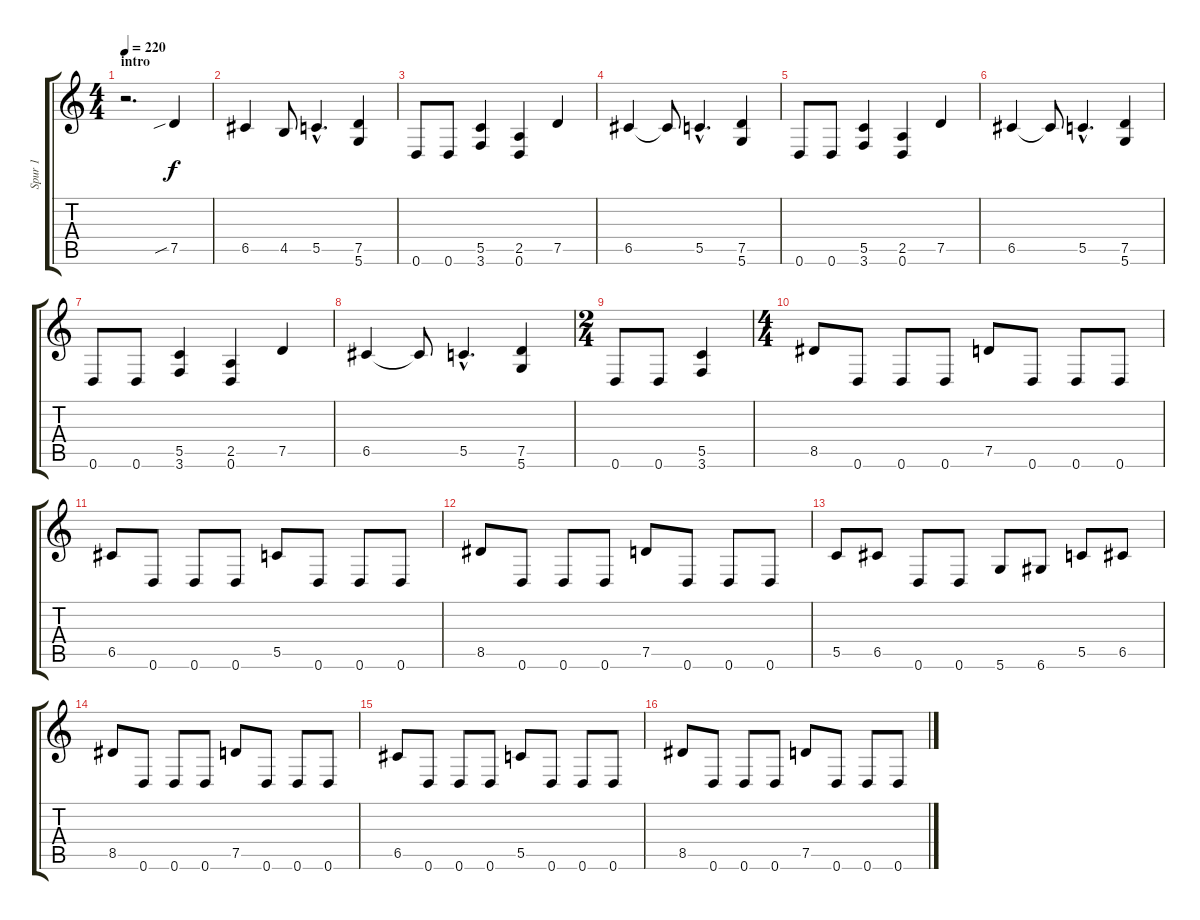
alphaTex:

\track ("Spur 1" "Spur 1") {instrument distortionguitar}
\staff {score tabs}
\tuning (D4 A3 F3 C3 G2 D2) {hide}
\ts (4 4)
\section ("" "intro")
\tempo 220
\clef g2
\ks c
r.2{d dy f instrument distortionguitar} 7.5{sib}.4 |
6.5.4 4.5.8 5.5{hac}.4{d} (7.5 5.6).4 |
0.6.8 0.6.8 (5.5 3.6).4 (2.5 0.6).4 7.5.4 |
6.5.4 6.5{t}.8 5.5{hac}.4{d} (7.5 5.6).4 |
0.6.8 0.6.8 (5.5 3.6).4 (2.5 0.6).4 7.5.4 |
6.5.4 6.5{t}.8 5.5{hac}.4{d} (7.5 5.6).4 |
0.6.8 0.6.8 (5.5 3.6).4 (2.5 0.6).4 7.5.4 |
6.5.4 6.5{t}.8 5.5{hac}.4{d} (7.5 5.6).4 |
\ts (2 4)
0.6.8 0.6.8 (5.5 3.6).4 |
\ts (4 4)
\section ("" "")
8.5.8 0.6.8 0.6.8 0.6.8 7.5.8 0.6.8 0.6.8 0.6.8 |
6.5.8 0.6.8 0.6.8 0.6.8 5.5.8 0.6.8 0.6.8 0.6.8 |
8.5.8 0.6.8 0.6.8 0.6.8 7.5.8 0.6.8 0.6.8 0.6.8 |
5.5.8 6.5.8 0.6.8 0.6.8 5.6.8 6.6.8 5.5.8 6.5.8 |
8.5.8 0.6.8 0.6.8 0.6.8 7.5.8 0.6.8 0.6.8 0.6.8 |
6.5.8 0.6.8 0.6.8 0.6.8 5.5.8 0.6.8 0.6.8 0.6.8 |
8.5.8 0.6.8 0.6.8 0.6.8 7.5.8 0.6.8 0.6.8 0.6.8
